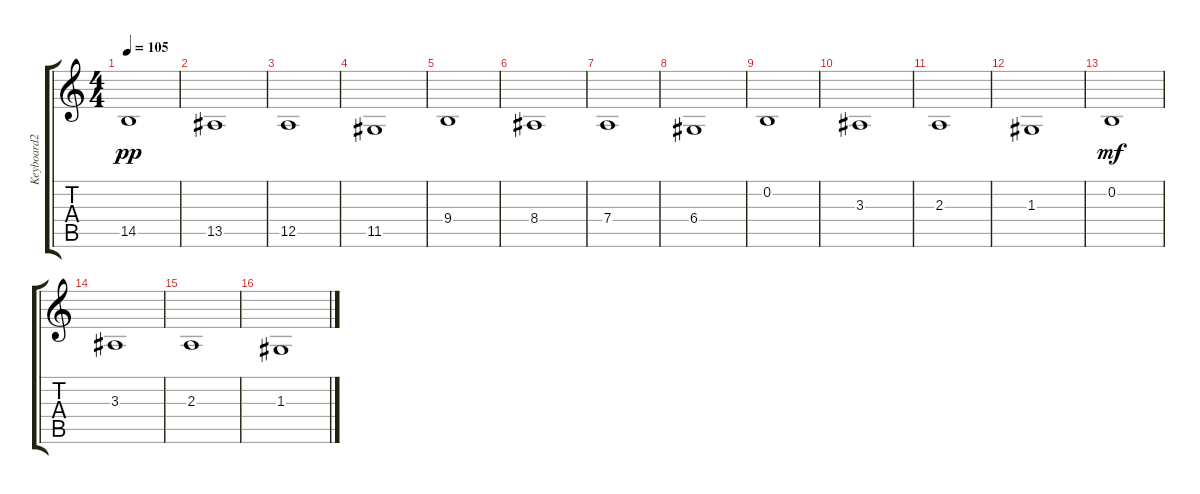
\track ("Keyboard2" "Keyboard2") {instrument lead2sawtooth}
\staff {score tabs}
\tuning (E4 B3 G3 D3 A2 E2) {hide}
\ts (4 4)
\tempo 105
\clef g2
\ks c
14.5.1{dy pp} |
13.5.1 |
12.5.1 |
11.5.1 |
9.4.1 |
8.4.1 |
7.4.1 |
6.4.1 |
0.2.1 |
3.3.1 |
2.3.1 |
1.3.1 |
0.2.1{dy mf} |
3.3.1 |
2.3.1 |
1.3.1
